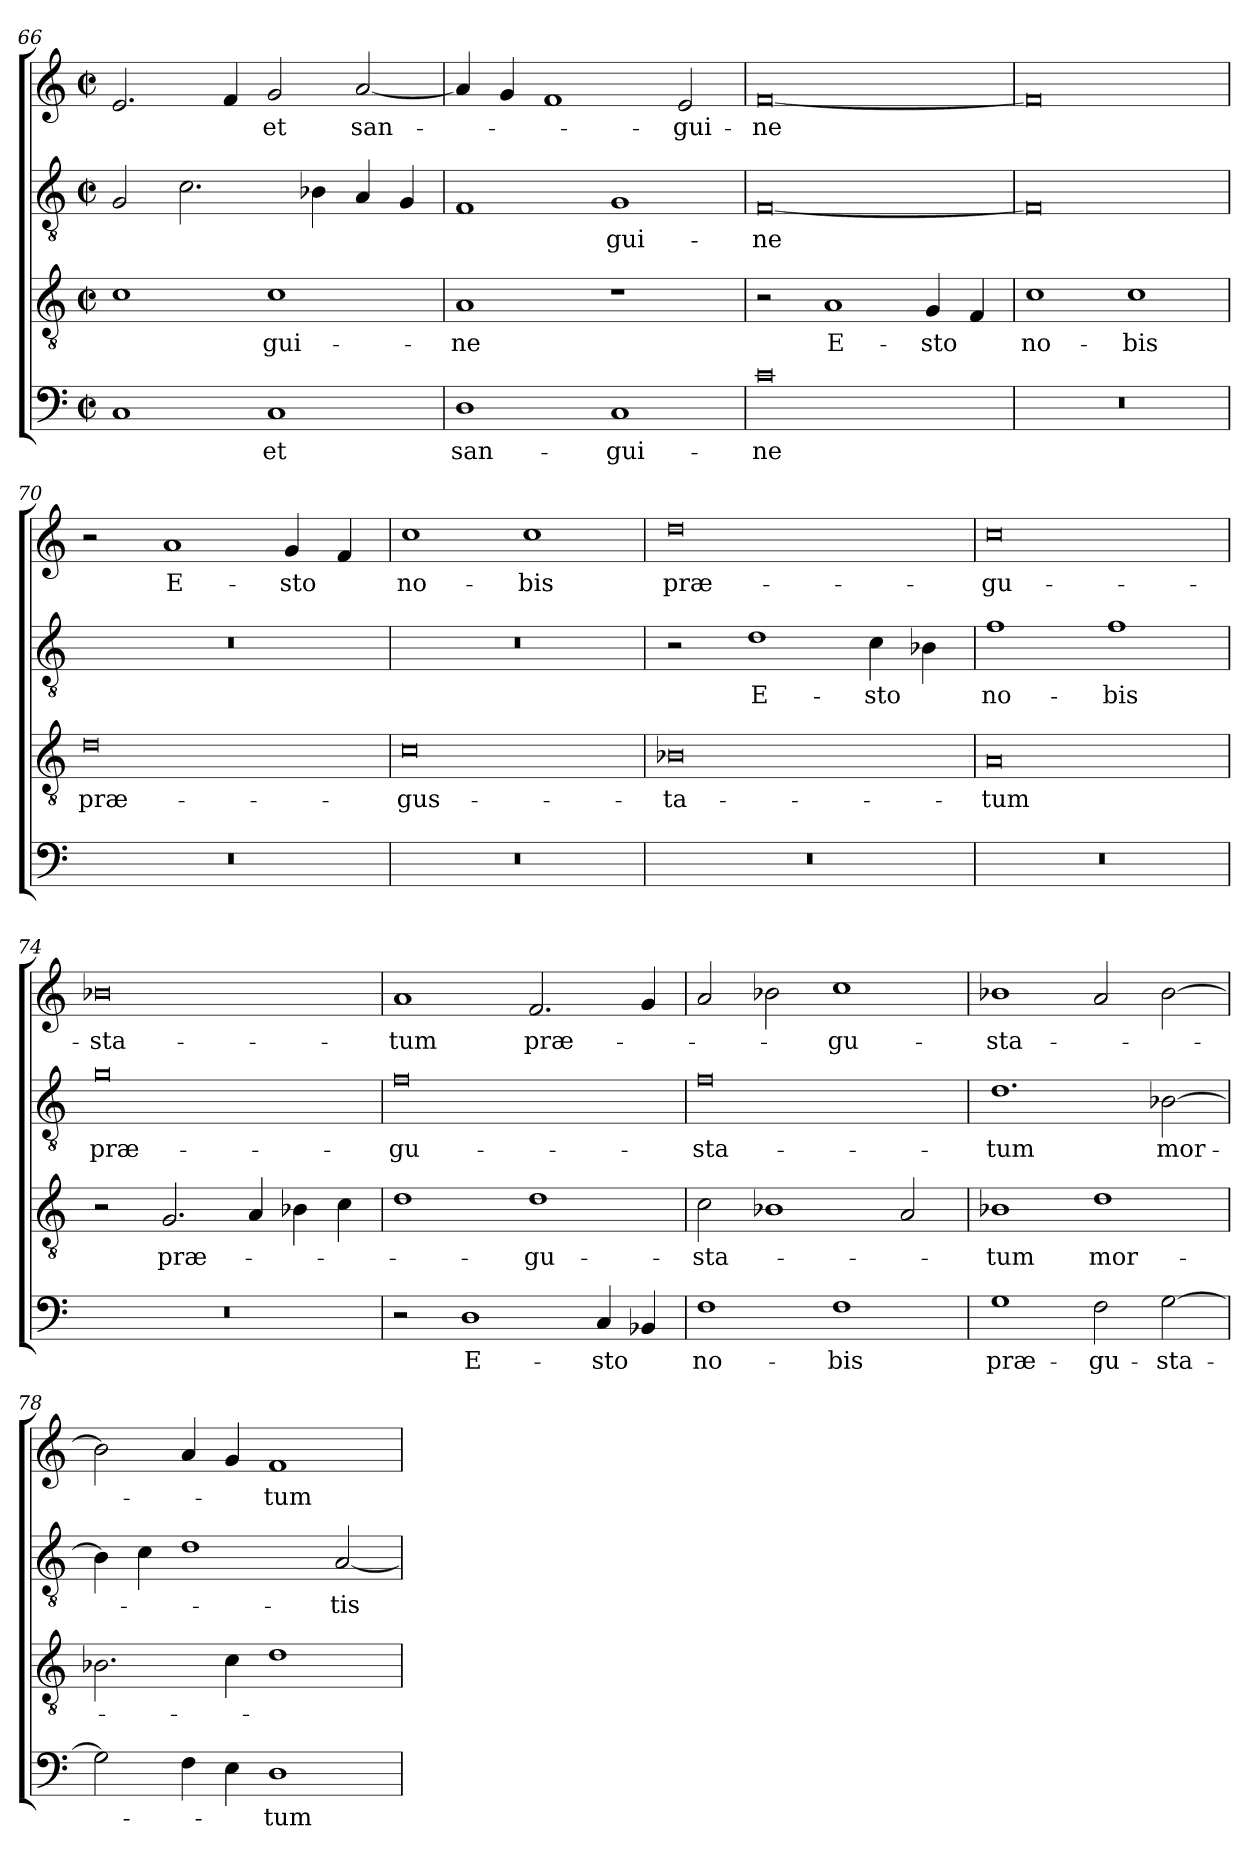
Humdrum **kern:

**kern	**text	**kern	**text	**kern	**text	**kern	**text
*part4	*part4	*part3	*part3	*part2	*part2	*part1	*part1
*staff4	*staff4	*staff3	*staff3	*staff2	*staff2	*staff1	*staff1
*clefF4	*	*clefGv2	*	*clefGv2	*	*	*
*M4/2	*	*M4/2	*	*M4/2	*	*M4/2	*
*met(c|)	*	*met(c|)	*	*met(c|)	*	*met(c|)	*
=66	=66	=66	=66	=66	=66	=66	=66
1C	.	1c	.	2G	.	2.e	.
.	.	.	.	2.c	.	.	.
.	.	.	.	.	.	4f	.
1C	et	1c	-gui-	.	.	2g	et
.	.	.	.	4B-X	.	.	.
.	.	.	.	4A	.	[2a	san-
.	.	.	.	4G	.	.	.
=67	=67	=67	=67	=67	=67	=67	=67
1D	san-	1A	-ne	1F	.	4a]	.
.	.	.	.	.	.	4g	.
.	.	.	.	.	.	1f	.
1C	-gui-	1r	.	1G	gui-	.	.
.	.	.	.	.	.	2e	-gui-
=68	=68	=68	=68	=68	=68	=68	=68
0c	-ne	2r	.	[0F	-ne	[0f	-ne
.	.	1A	E-	.	.	.	.
.	.	4G	-sto	.	.	.	.
.	.	4F	.	.	.	.	.
=69	=69	=69	=69	=69	=69	=69	=69
0r	.	1c	no-	0F]	.	0f]	.
.	.	1c	-bis	.	.	.	.
=70	=70	=70	=70	=70	=70	=70	=70
0r	.	0d	præ-	0r	.	2r	.
.	.	.	.	.	.	1a	E-
.	.	.	.	.	.	4g	-sto
.	.	.	.	.	.	4f	.
=71	=71	=71	=71	=71	=71	=71	=71
0r	.	0c	-gus-	0r	.	1cc	no-
.	.	.	.	.	.	1cc	-bis
=72	=72	=72	=72	=72	=72	=72	=72
0r	.	0B-X	-ta-	2r	.	0dd	præ-
.	.	.	.	1d	E-	.	.
.	.	.	.	4c	-sto	.	.
.	.	.	.	4B-X	.	.	.
=73	=73	=73	=73	=73	=73	=73	=73
0r	.	0A	-tum	1f	no-	0cc	-gu-
.	.	.	.	1f	-bis	.	.
=74	=74	=74	=74	=74	=74	=74	=74
0r	.	2r	.	0g	præ-	0b-X	-sta-
.	.	2.G	præ-	.	.	.	.
.	.	4A	.	.	.	.	.
.	.	4B-X	.	.	.	.	.
.	.	4c	.	.	.	.	.
=75	=75	=75	=75	=75	=75	=75	=75
2r	.	1d	.	0f	-gu-	1a	-tum
1D	E-	.	.	.	.	.	.
.	.	1d	-gu-	.	.	2.f	præ-
4C	-sto	.	.	.	.	.	.
4BB-X	.	.	.	.	.	4g	.
=76	=76	=76	=76	=76	=76	=76	=76
1F	no-	2c	-sta-	0f	-sta-	2a	.
.	.	1B-X	.	.	.	2b-X	.
1F	-bis	.	.	.	.	1cc	-gu-
.	.	2A	.	.	.	.	.
=77	=77	=77	=77	=77	=77	=77	=77
1G	præ-	1B-X	-tum	1.d	-tum	1b-X	-sta-
2F	-gu-	1d	mor-	.	.	2a	.
[2G	-sta-	.	.	[2B-X	mor-	[2b-	.
=78	=78	=78	=78	=78	=78	=78	=78
2G]	.	2.B-X	.	4B-]	.	2b-]	.
.	.	.	.	4c	.	.	.
4F	.	.	.	1d	.	4a	.
4E	.	4c	.	.	.	4g	.
1D	-tum	1d	.	.	.	1f	-tum
.	.	.	.	[2A	-tis	.	.
=	=	=	=	=	=	=	=
*-	*-	*-	*-	*-	*-	*-	*-
